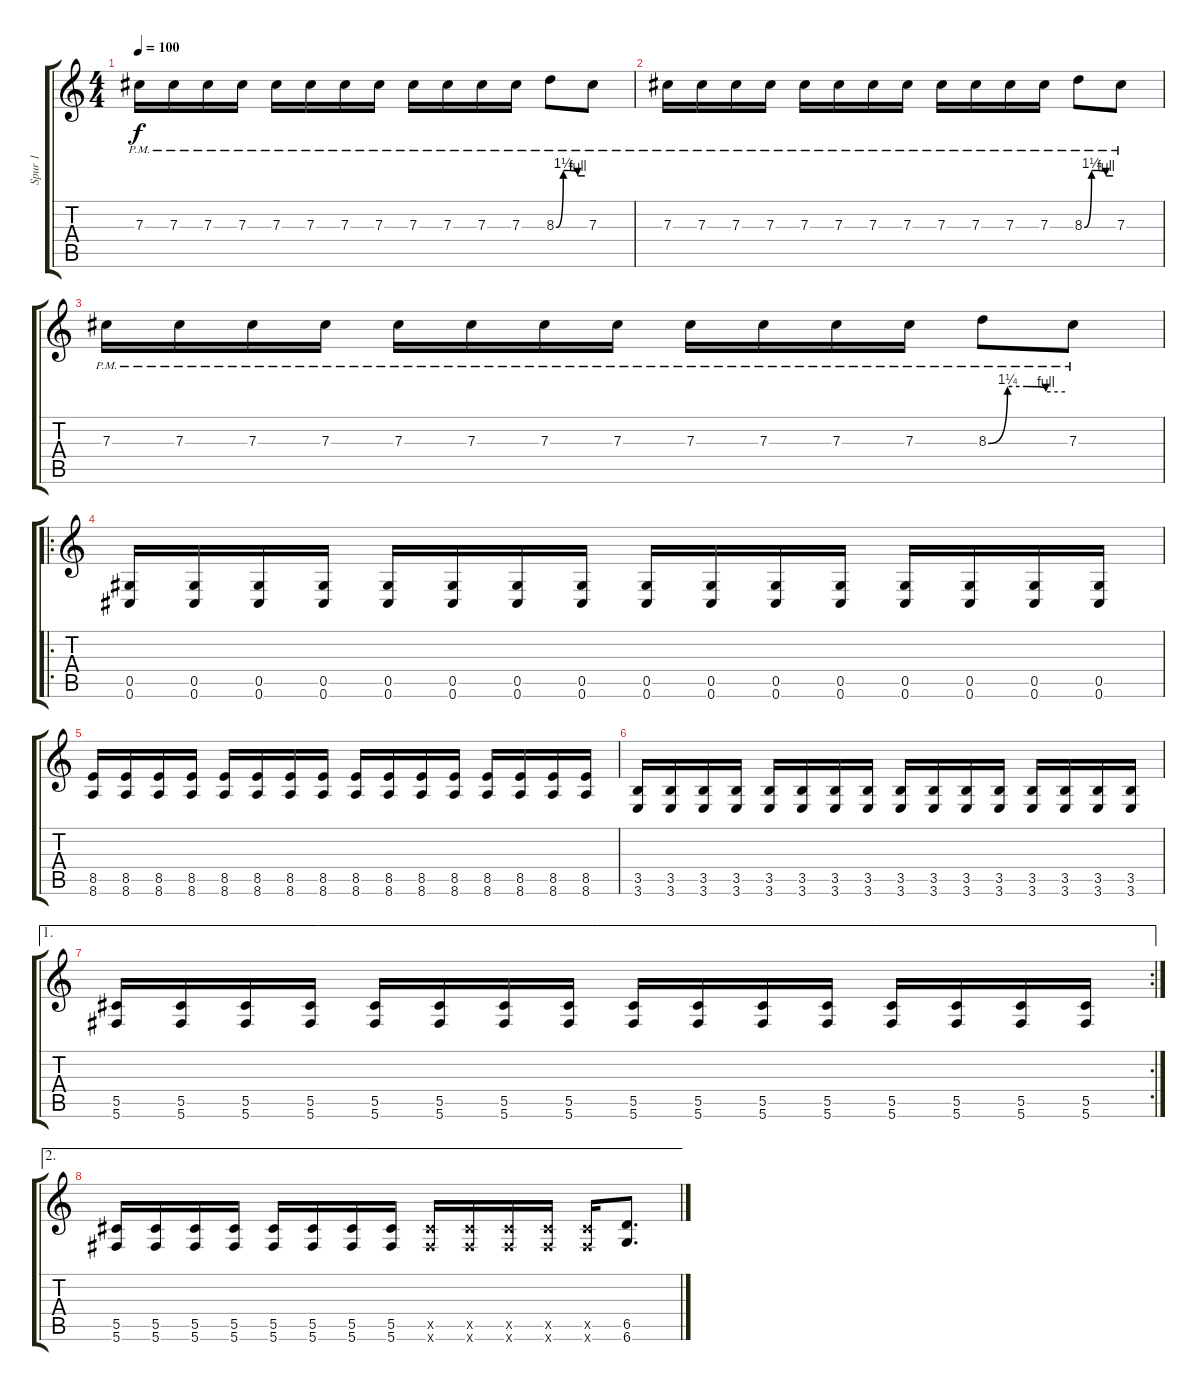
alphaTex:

\track ("Spur 1" "Spur 1") {instrument overdrivenguitar}
\staff {score tabs}
\tuning (Eb4 Bb3 Gb3 Db3 Ab2 Db2) {hide}
\ts (4 4)
\tempo 100
\clef g2
\ks c
7.3{pm}.16{dy f} 7.3{pm}.16 7.3{pm}.16 7.3{pm}.16 7.3{pm}.16 7.3{pm}.16 7.3{pm}.16 7.3{pm}.16 7.3{pm}.16 7.3{pm}.16 7.3{pm}.16 7.3{pm}.16 8.3{be (custom 0 0 15 5 30 5 45 4 60 4) pm}.8 7.3{pm}.8 |
7.3{pm}.16 7.3{pm}.16 7.3{pm}.16 7.3{pm}.16 7.3{pm}.16 7.3{pm}.16 7.3{pm}.16 7.3{pm}.16 7.3{pm}.16 7.3{pm}.16 7.3{pm}.16 7.3{pm}.16 8.3{be (custom 0 0 15 5 30 5 45 4 60 4) pm}.8 7.3{pm}.8 |
7.3{pm}.16 7.3{pm}.16 7.3{pm}.16 7.3{pm}.16 7.3{pm}.16 7.3{pm}.16 7.3{pm}.16 7.3{pm}.16 7.3{pm}.16 7.3{pm}.16 7.3{pm}.16 7.3{pm}.16 8.3{be (custom 0 0 15 5 30 5 45 4 60 4) pm}.8 7.3{pm}.8 |
\ro
(0.5 0.6).16 (0.5 0.6).16 (0.5 0.6).16 (0.5 0.6).16 (0.5 0.6).16 (0.5 0.6).16 (0.5 0.6).16 (0.5 0.6).16 (0.5 0.6).16 (0.5 0.6).16 (0.5 0.6).16 (0.5 0.6).16 (0.5 0.6).16 (0.5 0.6).16 (0.5 0.6).16 (0.5 0.6).16 |
(8.5 8.6).16 (8.5 8.6).16 (8.5 8.6).16 (8.5 8.6).16 (8.5 8.6).16 (8.5 8.6).16 (8.5 8.6).16 (8.5 8.6).16 (8.5 8.6).16 (8.5 8.6).16 (8.5 8.6).16 (8.5 8.6).16 (8.5 8.6).16 (8.5 8.6).16 (8.5 8.6).16 (8.5 8.6).16 |
(3.5 3.6).16 (3.5 3.6).16 (3.5 3.6).16 (3.5 3.6).16 (3.5 3.6).16 (3.5 3.6).16 (3.5 3.6).16 (3.5 3.6).16 (3.5 3.6).16 (3.5 3.6).16 (3.5 3.6).16 (3.5 3.6).16 (3.5 3.6).16 (3.5 3.6).16 (3.5 3.6).16 (3.5 3.6).16 |
\ae 1
\rc 2
(5.5 5.6).16 (5.5 5.6).16 (5.5 5.6).16 (5.5 5.6).16 (5.5 5.6).16 (5.5 5.6).16 (5.5 5.6).16 (5.5 5.6).16 (5.5 5.6).16 (5.5 5.6).16 (5.5 5.6).16 (5.5 5.6).16 (5.5 5.6).16 (5.5 5.6).16 (5.5 5.6).16 (5.5 5.6).16 |
\ae 2
(5.5 5.6).16 (5.5 5.6).16 (5.5 5.6).16 (5.5 5.6).16 (5.5 5.6).16 (5.5 5.6).16 (5.5 5.6).16 (5.5 5.6).16 (5.5{x} 5.6{x}).16 (5.5{x} 5.6{x}).16 (5.5{x} 5.6{x}).16 (5.5{x} 5.6{x}).16 (5.5{x} 5.6{x}).16 (6.5 6.6).8{d}
